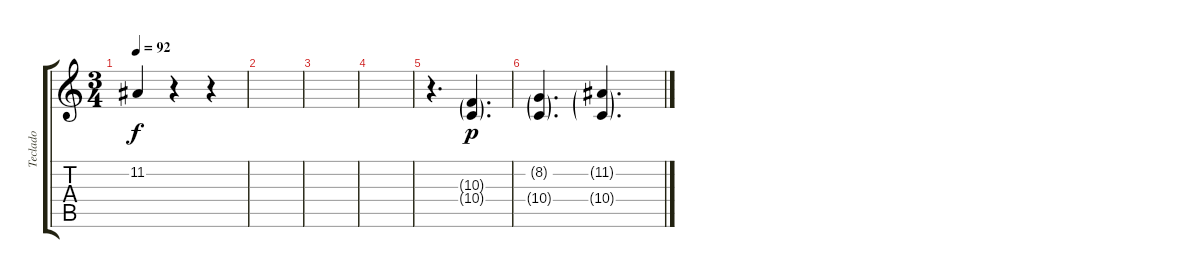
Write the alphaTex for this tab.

\track ("Teclado" "Teclado") {instrument synthvoice}
\staff {score tabs}
\tuning (E4 B3 G3 D3 A2 E2) {hide}
\ts (3 4)
\tempo 92
\clef g2
\ks c
11.2{t}.4{dy f} r.4 r.4 |
|
|
|
r.4{d instrument distortionguitar} (10.3{g} 10.4{g}).4{d dy p} |
(8.2{g} 10.4{g}).4{d} (11.2{g} 10.4{g}).4{d}
